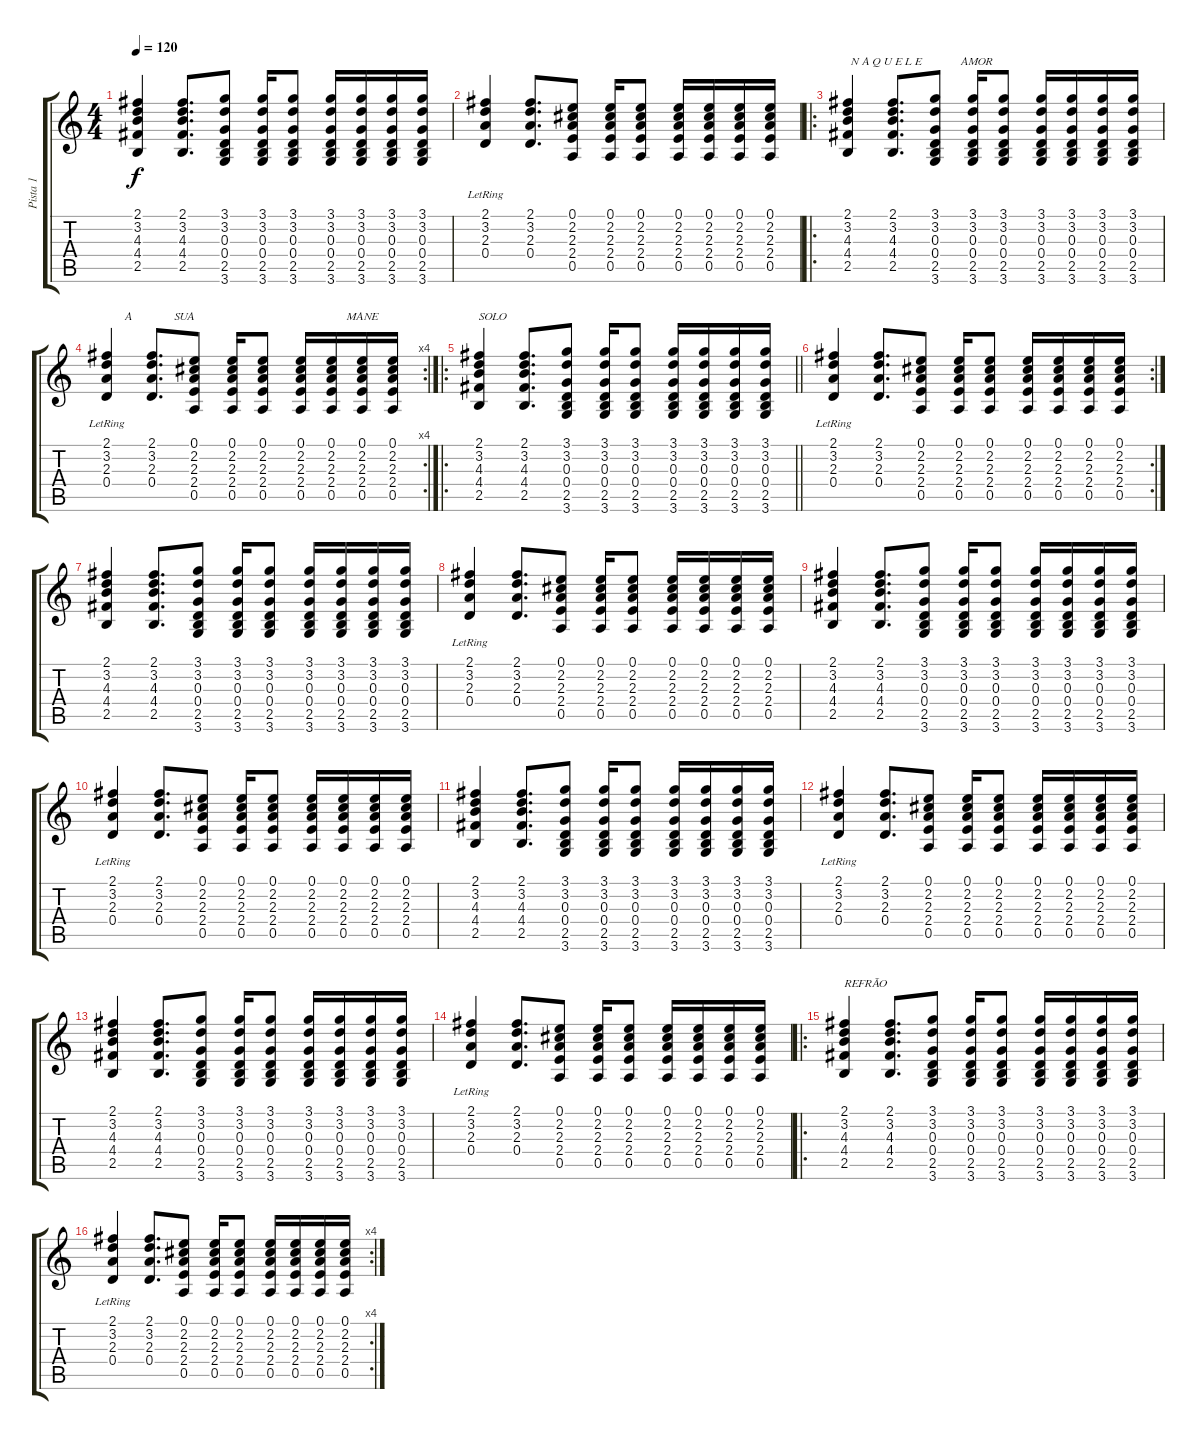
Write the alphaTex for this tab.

\track ("Pista 1" "Pista 1") {instrument acousticguitarsteel}
\staff {score tabs}
\tuning (E4 B3 G3 D3 A2 E2) {hide}
\ts (4 4)
\tempo 120
\clef g2
\ks c
(2.1 3.2 4.3 4.4 2.5).4{dy f} (2.1 3.2 4.3 4.4 2.5).8{d} (3.1 3.2 0.3 0.4 2.5 3.6).8 (3.1 3.2 0.3 0.4 2.5 3.6).16 (3.1 3.2 0.3 0.4 2.5 3.6).8 (3.1 3.2 0.3 0.4 2.5 3.6).16 (3.1 3.2 0.3 0.4 2.5 3.6).16 (3.1 3.2 0.3 0.4 2.5 3.6).16 (3.1 3.2 0.3 0.4 2.5 3.6).16 |
(2.1 3.2 2.3 0.4{lr}).4 (2.1 3.2 2.3 0.4).8{d} (0.1 2.2 2.3 2.4 0.5).8 (0.1 2.2 2.3 2.4 0.5).16 (0.1 2.2 2.3 2.4 0.5).8 (0.1 2.2 2.3 2.4 0.5).16 (0.1 2.2 2.3 2.4 0.5).16 (0.1 2.2 2.3 2.4 0.5).16 (0.1 2.2 2.3 2.4 0.5).16 |
\ro
(2.1 3.2 4.3 4.4 2.5).4{txt " N A Q U E L E             AMOR"} (2.1 3.2 4.3 4.4 2.5).8{d} (3.1 3.2 0.3 0.4 2.5 3.6).8 (3.1 3.2 0.3 0.4 2.5 3.6).16 (3.1 3.2 0.3 0.4 2.5 3.6).8 (3.1 3.2 0.3 0.4 2.5 3.6).16 (3.1 3.2 0.3 0.4 2.5 3.6).16 (3.1 3.2 0.3 0.4 2.5 3.6).16 (3.1 3.2 0.3 0.4 2.5 3.6).16 |
\rc 4
(2.1 3.2 2.3 0.4{lr}).4{txt "      A              SUA "} (2.1 3.2 2.3 0.4).8{d} (0.1 2.2 2.3 2.4 0.5).8 (0.1 2.2 2.3 2.4 0.5).16 (0.1 2.2 2.3 2.4 0.5).8 (0.1 2.2 2.3 2.4 0.5).16 (0.1 2.2 2.3 2.4 0.5).16{txt "     MANE"} (0.1 2.2 2.3 2.4 0.5).16 (0.1 2.2 2.3 2.4 0.5).16 |
\ro
\barLineRight lightlight
(2.1 3.2 4.3 4.4 2.5).4{txt "SOLO"} (2.1 3.2 4.3 4.4 2.5).8{d} (3.1 3.2 0.3 0.4 2.5 3.6).8 (3.1 3.2 0.3 0.4 2.5 3.6).16 (3.1 3.2 0.3 0.4 2.5 3.6).8 (3.1 3.2 0.3 0.4 2.5 3.6).16 (3.1 3.2 0.3 0.4 2.5 3.6).16 (3.1 3.2 0.3 0.4 2.5 3.6).16 (3.1 3.2 0.3 0.4 2.5 3.6).16 |
\rc 2
(2.1 3.2 2.3 0.4{lr}).4 (2.1 3.2 2.3 0.4).8{d} (0.1 2.2 2.3 2.4 0.5).8 (0.1 2.2 2.3 2.4 0.5).16 (0.1 2.2 2.3 2.4 0.5).8 (0.1 2.2 2.3 2.4 0.5).16 (0.1 2.2 2.3 2.4 0.5).16 (0.1 2.2 2.3 2.4 0.5).16 (0.1 2.2 2.3 2.4 0.5).16 |
(2.1 3.2 4.3 4.4 2.5).4 (2.1 3.2 4.3 4.4 2.5).8{d} (3.1 3.2 0.3 0.4 2.5 3.6).8 (3.1 3.2 0.3 0.4 2.5 3.6).16 (3.1 3.2 0.3 0.4 2.5 3.6).8 (3.1 3.2 0.3 0.4 2.5 3.6).16 (3.1 3.2 0.3 0.4 2.5 3.6).16 (3.1 3.2 0.3 0.4 2.5 3.6).16 (3.1 3.2 0.3 0.4 2.5 3.6).16 |
(2.1 3.2 2.3 0.4{lr}).4 (2.1 3.2 2.3 0.4).8{d} (0.1 2.2 2.3 2.4 0.5).8 (0.1 2.2 2.3 2.4 0.5).16 (0.1 2.2 2.3 2.4 0.5).8 (0.1 2.2 2.3 2.4 0.5).16 (0.1 2.2 2.3 2.4 0.5).16 (0.1 2.2 2.3 2.4 0.5).16 (0.1 2.2 2.3 2.4 0.5).16 |
(2.1 3.2 4.3 4.4 2.5).4 (2.1 3.2 4.3 4.4 2.5).8{d} (3.1 3.2 0.3 0.4 2.5 3.6).8 (3.1 3.2 0.3 0.4 2.5 3.6).16 (3.1 3.2 0.3 0.4 2.5 3.6).8 (3.1 3.2 0.3 0.4 2.5 3.6).16 (3.1 3.2 0.3 0.4 2.5 3.6).16 (3.1 3.2 0.3 0.4 2.5 3.6).16 (3.1 3.2 0.3 0.4 2.5 3.6).16 |
(2.1 3.2 2.3 0.4{lr}).4 (2.1 3.2 2.3 0.4).8{d} (0.1 2.2 2.3 2.4 0.5).8 (0.1 2.2 2.3 2.4 0.5).16 (0.1 2.2 2.3 2.4 0.5).8 (0.1 2.2 2.3 2.4 0.5).16 (0.1 2.2 2.3 2.4 0.5).16 (0.1 2.2 2.3 2.4 0.5).16 (0.1 2.2 2.3 2.4 0.5).16 |
(2.1 3.2 4.3 4.4 2.5).4 (2.1 3.2 4.3 4.4 2.5).8{d} (3.1 3.2 0.3 0.4 2.5 3.6).8 (3.1 3.2 0.3 0.4 2.5 3.6).16 (3.1 3.2 0.3 0.4 2.5 3.6).8 (3.1 3.2 0.3 0.4 2.5 3.6).16 (3.1 3.2 0.3 0.4 2.5 3.6).16 (3.1 3.2 0.3 0.4 2.5 3.6).16 (3.1 3.2 0.3 0.4 2.5 3.6).16 |
(2.1 3.2 2.3 0.4{lr}).4 (2.1 3.2 2.3 0.4).8{d} (0.1 2.2 2.3 2.4 0.5).8 (0.1 2.2 2.3 2.4 0.5).16 (0.1 2.2 2.3 2.4 0.5).8 (0.1 2.2 2.3 2.4 0.5).16 (0.1 2.2 2.3 2.4 0.5).16 (0.1 2.2 2.3 2.4 0.5).16 (0.1 2.2 2.3 2.4 0.5).16 |
(2.1 3.2 4.3 4.4 2.5).4 (2.1 3.2 4.3 4.4 2.5).8{d} (3.1 3.2 0.3 0.4 2.5 3.6).8 (3.1 3.2 0.3 0.4 2.5 3.6).16 (3.1 3.2 0.3 0.4 2.5 3.6).8 (3.1 3.2 0.3 0.4 2.5 3.6).16 (3.1 3.2 0.3 0.4 2.5 3.6).16 (3.1 3.2 0.3 0.4 2.5 3.6).16 (3.1 3.2 0.3 0.4 2.5 3.6).16 |
(2.1 3.2 2.3 0.4{lr}).4 (2.1 3.2 2.3 0.4).8{d} (0.1 2.2 2.3 2.4 0.5).8 (0.1 2.2 2.3 2.4 0.5).16 (0.1 2.2 2.3 2.4 0.5).8 (0.1 2.2 2.3 2.4 0.5).16 (0.1 2.2 2.3 2.4 0.5).16 (0.1 2.2 2.3 2.4 0.5).16 (0.1 2.2 2.3 2.4 0.5).16 |
\ro
(2.1 3.2 4.3 4.4 2.5).4{txt "REFRÃO"} (2.1 3.2 4.3 4.4 2.5).8{d} (3.1 3.2 0.3 0.4 2.5 3.6).8 (3.1 3.2 0.3 0.4 2.5 3.6).16 (3.1 3.2 0.3 0.4 2.5 3.6).8 (3.1 3.2 0.3 0.4 2.5 3.6).16 (3.1 3.2 0.3 0.4 2.5 3.6).16 (3.1 3.2 0.3 0.4 2.5 3.6).16 (3.1 3.2 0.3 0.4 2.5 3.6).16 |
\rc 4
(2.1 3.2 2.3 0.4{lr}).4 (2.1 3.2 2.3 0.4).8{d} (0.1 2.2 2.3 2.4 0.5).8 (0.1 2.2 2.3 2.4 0.5).16 (0.1 2.2 2.3 2.4 0.5).8 (0.1 2.2 2.3 2.4 0.5).16 (0.1 2.2 2.3 2.4 0.5).16 (0.1 2.2 2.3 2.4 0.5).16 (0.1 2.2 2.3 2.4 0.5).16
